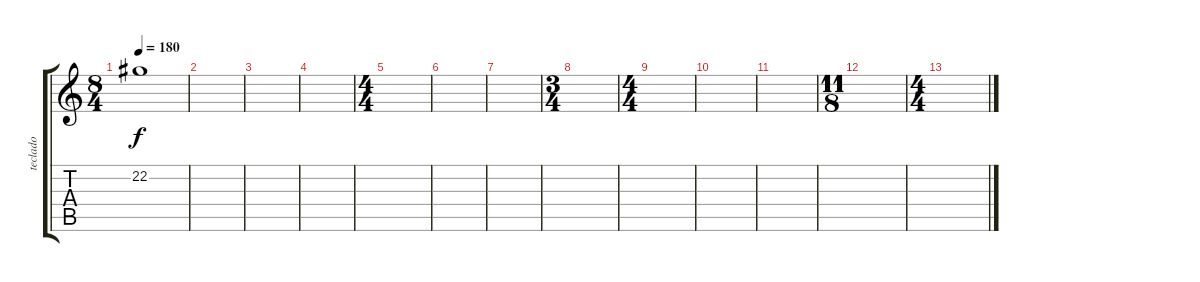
\track ("teclado" "teclado") {instrument drawbarorgan}
\staff {score tabs}
\tuning (Eb4 Bb3 Gb3 Db3 Ab2 Eb2) {hide}
\ts (8 4)
\tempo 180
\clef g2
\ks c
22.2.1{dy f} |
|
|
|
\ts (4 4)
|
|
|
\ts (3 4)
|
\ts (4 4)
|
|
|
\ts (11 8)
|
\ts (4 4)
